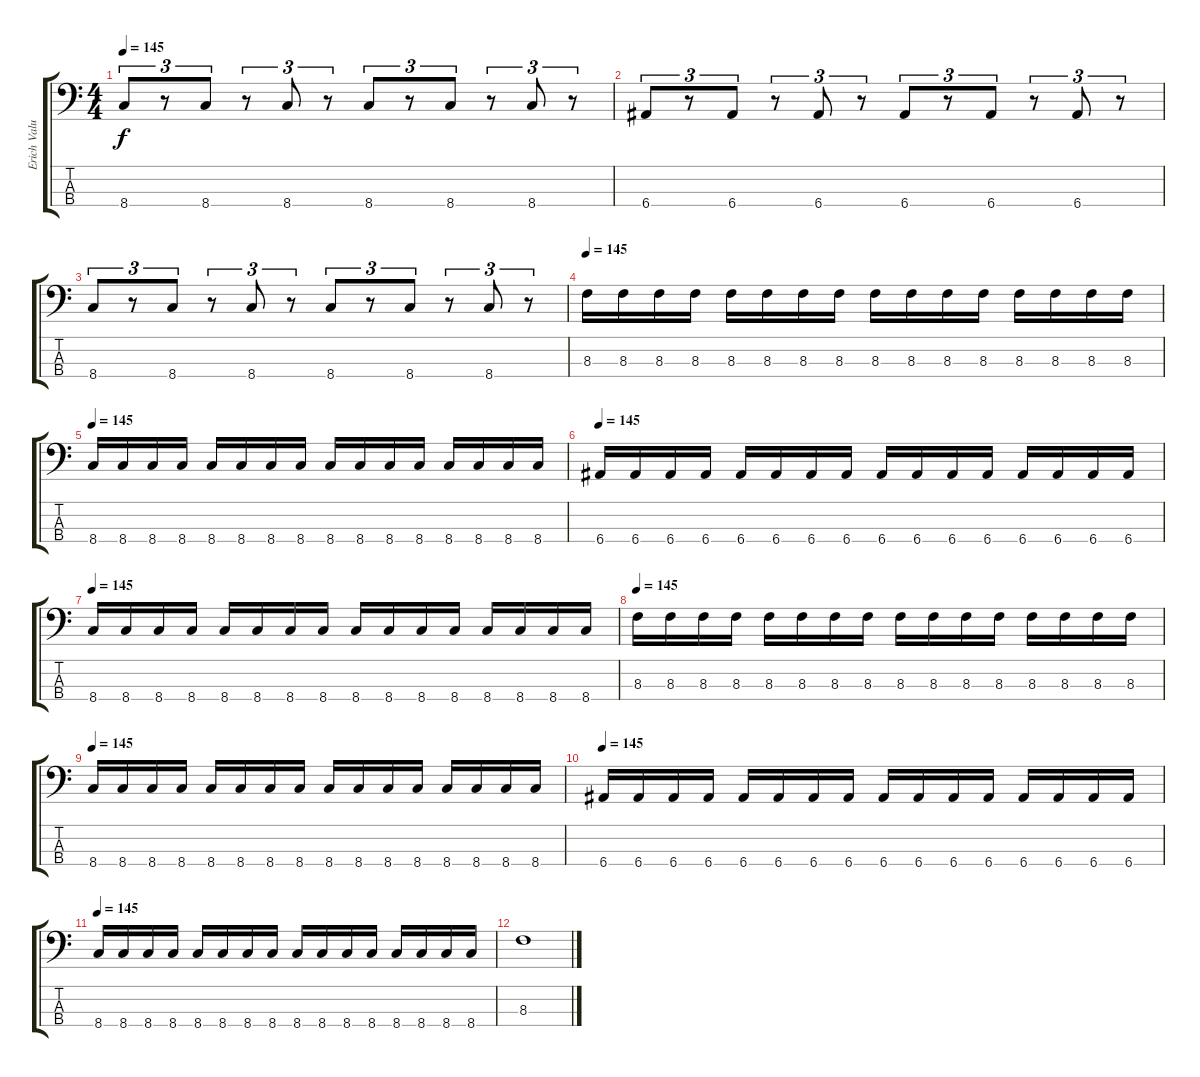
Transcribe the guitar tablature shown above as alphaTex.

\track ("Erich Value (Bass Master)" "Erich Valu") {instrument electricbasspick}
\staff {score tabs}
\tuning (G2 D2 A1 E1) {hide}
\ts (4 4)
\tempo 145
\clef f4
\ks c
8.4.8{tu (3 2) dy f} r.8{tu (3 2)} 8.4.8{tu (3 2)} r.8{tu (3 2)} 8.4.8{tu (3 2)} r.8{tu (3 2)} 8.4.8{tu (3 2)} r.8{tu (3 2)} 8.4.8{tu (3 2)} r.8{tu (3 2)} 8.4.8{tu (3 2)} r.8{tu (3 2)} |
6.4.8{tu (3 2)} r.8{tu (3 2)} 6.4.8{tu (3 2)} r.8{tu (3 2)} 6.4.8{tu (3 2)} r.8{tu (3 2)} 6.4.8{tu (3 2)} r.8{tu (3 2)} 6.4.8{tu (3 2)} r.8{tu (3 2)} 6.4.8{tu (3 2)} r.8{tu (3 2)} |
8.4.8{tu (3 2)} r.8{tu (3 2)} 8.4.8{tu (3 2)} r.8{tu (3 2)} 8.4.8{tu (3 2)} r.8{tu (3 2)} 8.4.8{tu (3 2)} r.8{tu (3 2)} 8.4.8{tu (3 2)} r.8{tu (3 2)} 8.4.8{tu (3 2)} r.8{tu (3 2)} |
\tempo 145
8.3.16 8.3.16 8.3.16 8.3.16 8.3.16 8.3.16 8.3.16 8.3.16 8.3.16 8.3.16 8.3.16 8.3.16 8.3.16 8.3.16 8.3.16 8.3.16 |
\tempo 145
8.4.16 8.4.16 8.4.16 8.4.16 8.4.16 8.4.16 8.4.16 8.4.16 8.4.16 8.4.16 8.4.16 8.4.16 8.4.16 8.4.16 8.4.16 8.4.16 |
\tempo 145
6.4.16 6.4.16 6.4.16 6.4.16 6.4.16 6.4.16 6.4.16 6.4.16 6.4.16 6.4.16 6.4.16 6.4.16 6.4.16 6.4.16 6.4.16 6.4.16 |
\tempo 145
8.4.16 8.4.16 8.4.16 8.4.16 8.4.16 8.4.16 8.4.16 8.4.16 8.4.16 8.4.16 8.4.16 8.4.16 8.4.16 8.4.16 8.4.16 8.4.16 |
\tempo 145
8.3.16 8.3.16 8.3.16 8.3.16 8.3.16 8.3.16 8.3.16 8.3.16 8.3.16 8.3.16 8.3.16 8.3.16 8.3.16 8.3.16 8.3.16 8.3.16 |
\tempo 145
8.4.16 8.4.16 8.4.16 8.4.16 8.4.16 8.4.16 8.4.16 8.4.16 8.4.16 8.4.16 8.4.16 8.4.16 8.4.16 8.4.16 8.4.16 8.4.16 |
\tempo 145
6.4.16 6.4.16 6.4.16 6.4.16 6.4.16 6.4.16 6.4.16 6.4.16 6.4.16 6.4.16 6.4.16 6.4.16 6.4.16 6.4.16 6.4.16 6.4.16 |
\tempo 145
8.4.16 8.4.16 8.4.16 8.4.16 8.4.16 8.4.16 8.4.16 8.4.16 8.4.16 8.4.16 8.4.16 8.4.16 8.4.16 8.4.16 8.4.16 8.4.16 |
8.3.1
